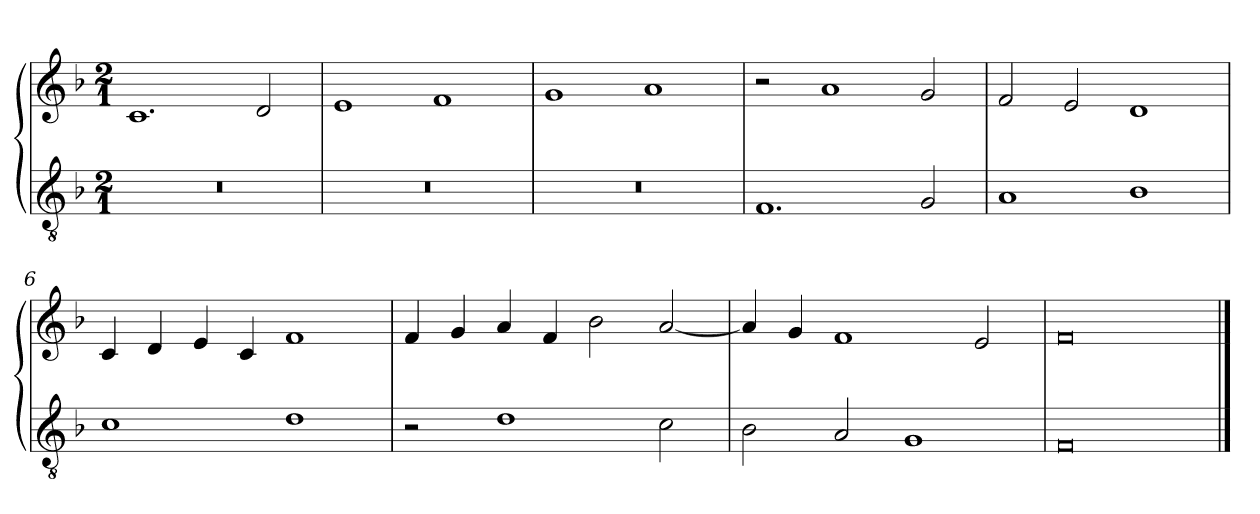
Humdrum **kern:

**kern	**kern
*part2	*part1
*staff2	*staff1
*clefGv2	*clefG2
*k[b-]	*k[b-]
*M2/1	*M2/1
=1	=1
0r	1.c
.	2d
=2	=2
0r	1e
.	1f
=3	=3
0r	1g
.	1a
=4	=4
1.F	2r
.	1a
2G	2g
=5	=5
1A	2f
.	2e
1B-	1d
=6	=6
1c	4c
.	4d
.	4e
.	4c
1d	1f
=7	=7
2r	4f
.	4g
1d	4a
.	4f
.	2b-
2c	[2a
=8	=8
2B-	4a]
.	4g
2A	1f
1G	.
.	2e
=9	=9
0F	0f
==	==
*-	*-
